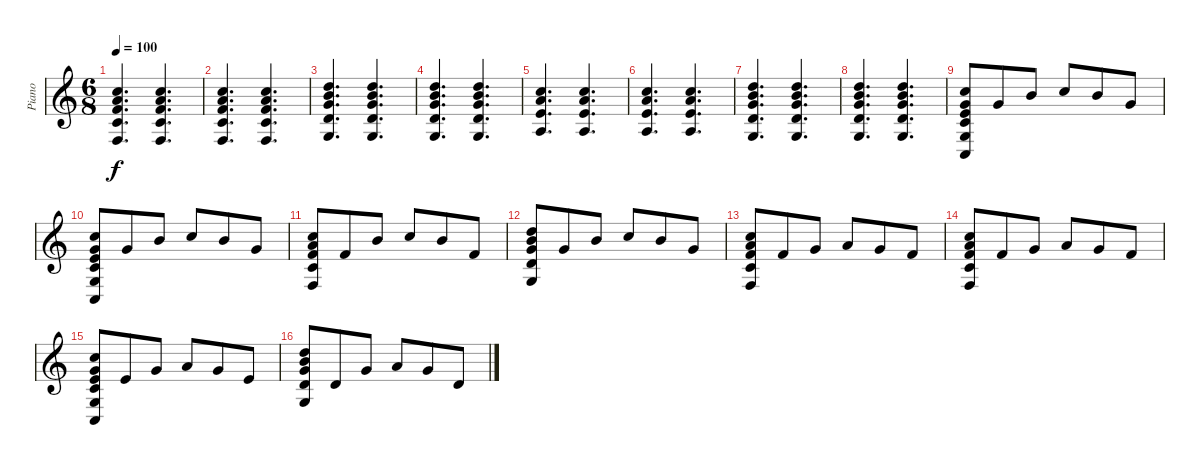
\track ("Piano" "Piano") {instrument honkytonkpiano}
\staff {score}
\tuning (E4 B3 G3 D3 A2 E2) {hide}
\ts (6 8)
\tempo 100
\clef g2
\ks c
(8.1 10.2 10.3 10.4 8.5).4{d dy f} (8.1 10.2 10.3 10.4 8.5).4{d} |
(8.1 10.2 10.3 10.4 8.5).4{d} (8.1 10.2 10.3 10.4 8.5).4{d} |
(10.1 12.2 12.3 12.4 10.5).4{d} (10.1 12.2 12.3 12.4 10.5).4{d} |
(10.1 12.2 12.3 12.4 10.5).4{d} (10.1 12.2 12.3 12.4 10.5).4{d} |
(8.1 10.2 9.3 7.4).4{d} (8.1 10.2 9.3 7.4).4{d} |
(8.1 10.2 9.3 7.4).4{d} (8.1 10.2 9.3 7.4).4{d} |
(10.1 12.2 12.3 12.4 10.5).4{d} (10.1 12.2 12.3 12.4 10.5).4{d} |
(10.1 12.2 12.3 12.4 10.5).4{d} (10.1 12.2 12.3 12.4 10.5).4{d} |
(8.1 8.2 9.3 10.4 10.5 8.6).8 8.2.8 12.2.8 8.1.8 12.2.8 8.2.8 |
(8.1 8.2 9.3 10.4 10.5 8.6).8 8.2.8 12.2.8 8.1.8 12.2.8 8.2.8 |
(8.1 10.2 10.3 10.4 8.5).8 10.3.8 12.2.8 8.1.8 12.2.8 10.3.8 |
(10.1 12.2 12.3 12.4 10.5).8 12.3.8 12.2.8 8.1.8 12.2.8 12.3.8 |
(8.1 10.2 10.3 10.4 8.5).8 10.3.8 12.3.8 10.2.8 12.3.8 10.3.8 |
(8.1 10.2 10.3 10.4 8.5).8 10.3.8 12.3.8 10.2.8 12.3.8 10.3.8 |
(8.1 8.2 9.3 10.4 10.5 8.6).8 9.3.8 12.3.8 10.2.8 12.3.8 9.3.8 |
(10.1 12.2 12.3 12.4 10.5).8 12.4.8 12.3.8 10.2.8 12.3.8 12.4.8
